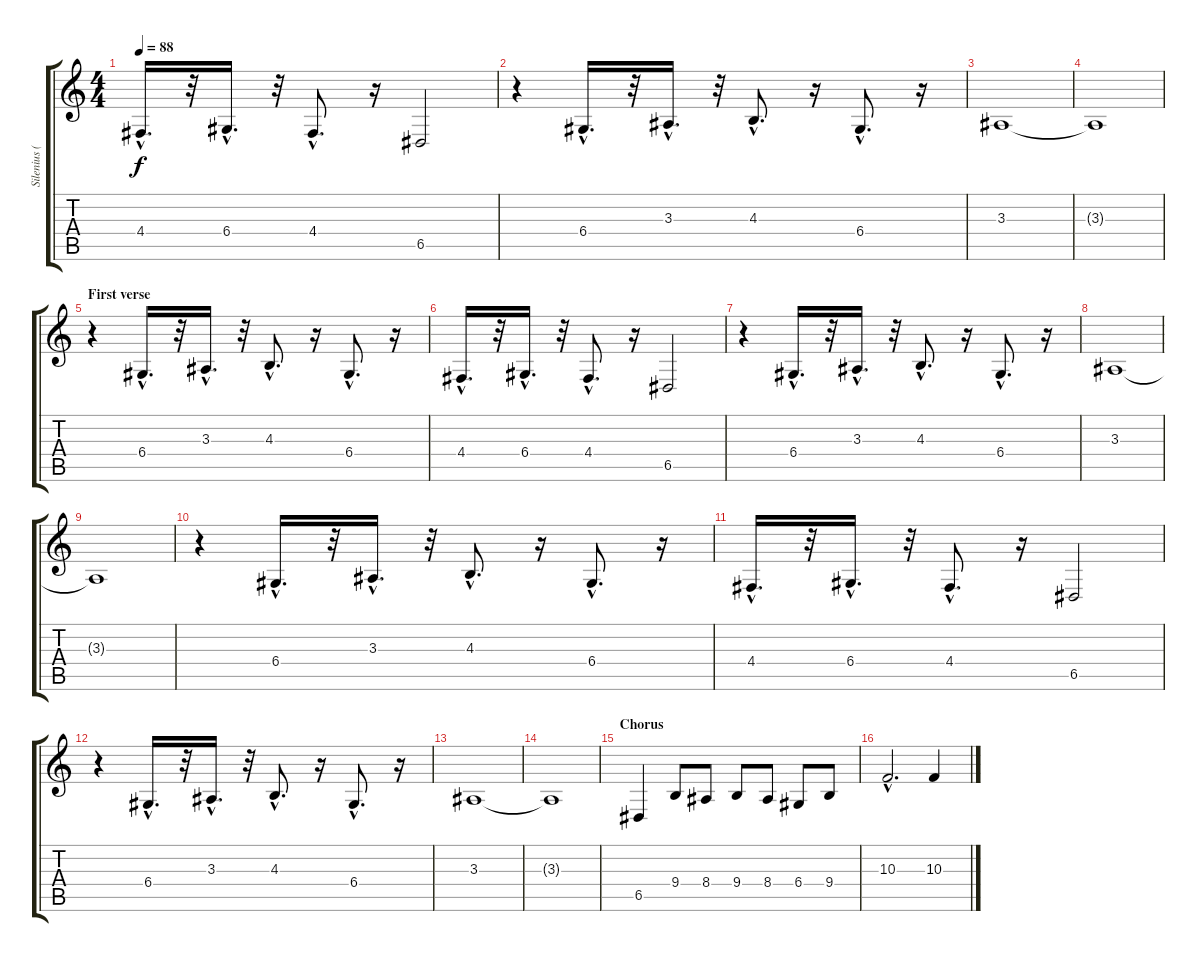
\track ("Silenius (KeybMid)" "Silenius (") {instrument synthstrings1}
\staff {score tabs}
\tuning (E4 B3 G3 D3 A2 E2) {hide}
\ts (4 4)
\tempo 88
\clef g2
\ks c
4.4{hac}.16{d dy f} r.32 6.4{hac}.16{d} r.32 4.4{hac}.8{d} r.16 6.5.2 |
r.4 6.4{hac}.16{d} r.32 3.3{hac}.16{d} r.32 4.3{hac}.8{d} r.16 6.4{hac}.8{d} r.16 |
3.3.1 |
3.3{t}.1 |
\section ("" "First verse")
r.4 6.4{hac}.16{d} r.32 3.3{hac}.16{d} r.32 4.3{hac}.8{d} r.16 6.4{hac}.8{d} r.16 |
4.4{hac}.16{d} r.32 6.4{hac}.16{d} r.32 4.4{hac}.8{d} r.16 6.5.2 |
r.4 6.4{hac}.16{d} r.32 3.3{hac}.16{d} r.32 4.3{hac}.8{d} r.16 6.4{hac}.8{d} r.16 |
3.3.1 |
3.3{t}.1 |
r.4 6.4{hac}.16{d} r.32 3.3{hac}.16{d} r.32 4.3{hac}.8{d} r.16 6.4{hac}.8{d} r.16 |
4.4{hac}.16{d} r.32 6.4{hac}.16{d} r.32 4.4{hac}.8{d} r.16 6.5.2 |
r.4 6.4{hac}.16{d} r.32 3.3{hac}.16{d} r.32 4.3{hac}.8{d} r.16 6.4{hac}.8{d} r.16 |
3.3.1 |
3.3{t}.1 |
\section ("" "Chorus")
6.5.4 9.4.8 8.4.8 9.4.8 8.4.8 6.4.8 9.4.8 |
10.3{hac}.2{d} 10.3.4
